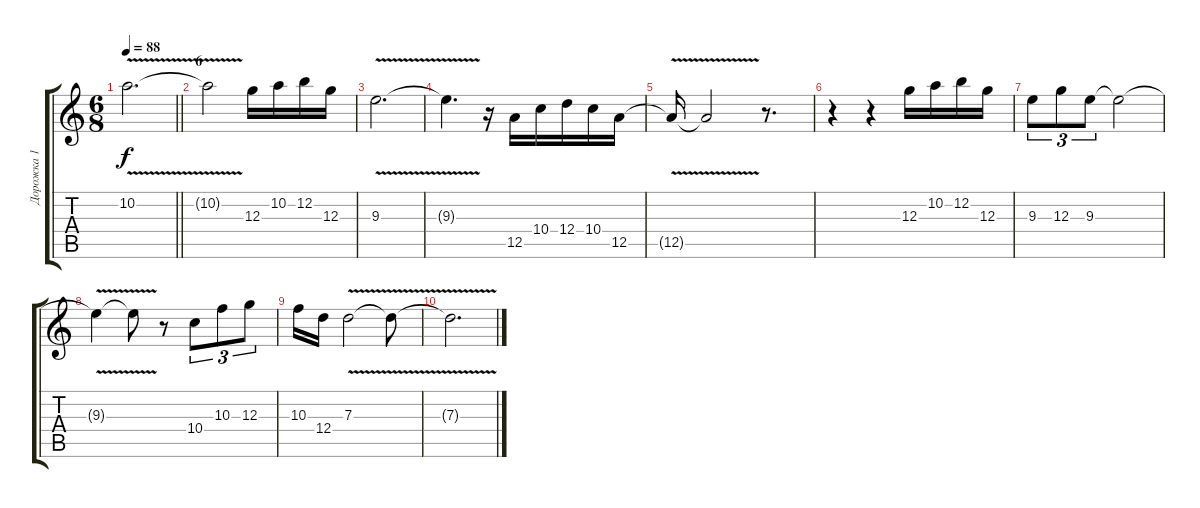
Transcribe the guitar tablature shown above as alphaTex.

\track ("Дорожка 1" "Дорожка 1") {instrument overdrivenguitar}
\staff {score tabs}
\tuning (E4 B3 G3 D3 A2 E2) {hide}
\ts (6 8)
\tempo 88
\clef g2
\barLineRight lightlight
\ks c
10.2{v t}.2{d dy f} |
\section ("" "6")
10.2{v t}.2 12.3.16 10.2.16 12.2.16 12.3.16 |
9.3{v}.2{d} |
9.3{v t}.4{d} r.16 12.5.16 10.4.16 12.4.16 10.4.16 12.5.16 |
12.5{v t}.16 12.5{t}.2 r.8{d} |
r.4 r.4 12.3.16 10.2.16 12.2.16 12.3.16 |
9.3.8{tu (3 2)} 12.3.8{tu (3 2)} 9.3.8{tu (3 2)} 9.3{t}.2 |
9.3{v t}.4 9.3{t}.8 r.8 10.4.8{tu (3 2)} 10.3.8{tu (3 2)} 12.3.8{tu (3 2)} |
10.3.16 12.4.16 7.3{v}.2 7.3{v t}.8 |
7.3{v t}.2{d}
